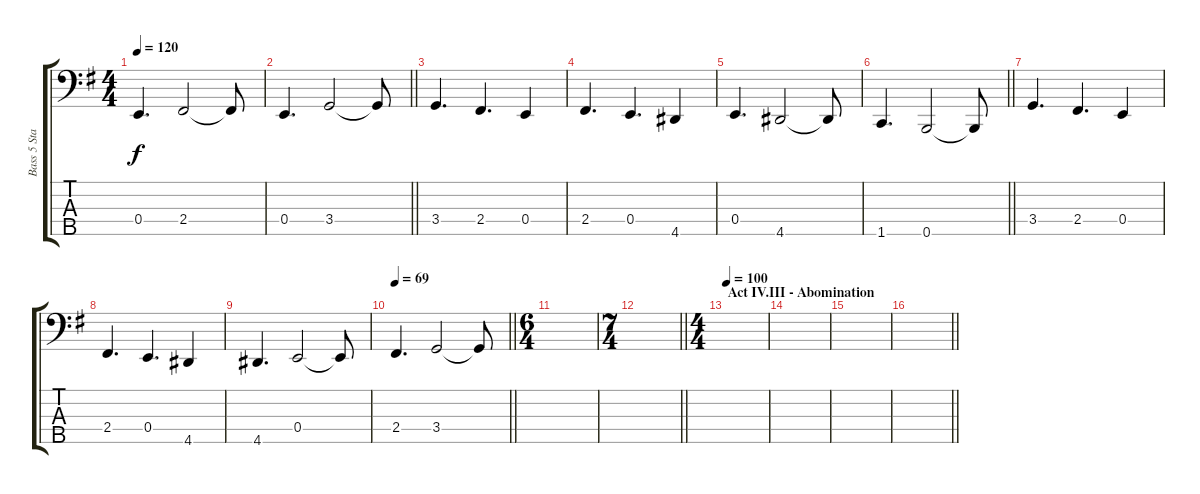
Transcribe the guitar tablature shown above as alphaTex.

\track ("Bass 5 Standard" "Bass 5 Sta") {instrument electricbassfinger}
\staff {score tabs}
\tuning (G2 D2 A1 E1 B0) {hide}
\ts (4 4)
\tempo 120
\clef f4
\ks eminor
0.4.4{d dy f} 2.4.2 2.4{t}.8 |
\barLineRight lightlight
0.4.4{d} 3.4.2 3.4{t}.8 |
3.4.4{d} 2.4.4{d} 0.4.4 |
2.4.4{d} 0.4.4{d} 4.5.4 |
0.4.4{d} 4.5.2 4.5{t}.8 |
\barLineRight lightlight
1.5.4{d} 0.5.2 0.5{t}.8 |
3.4.4{d} 2.4.4{d} 0.4.4 |
2.4.4{d} 0.4.4{d} 4.5.4 |
4.5.4{d} 0.4.2 0.4{t}.8 |
\tempo 69
\barLineRight lightlight
2.4.4{d} 3.4.2 3.4{t}.8 |
\ts (6 4)
|
\ts (7 4)
\barLineRight lightlight
|
\ts (4 4)
\section ("" "Act IV.III - Abomination")
\tempo 100
|
|
|
\barLineRight lightlight
